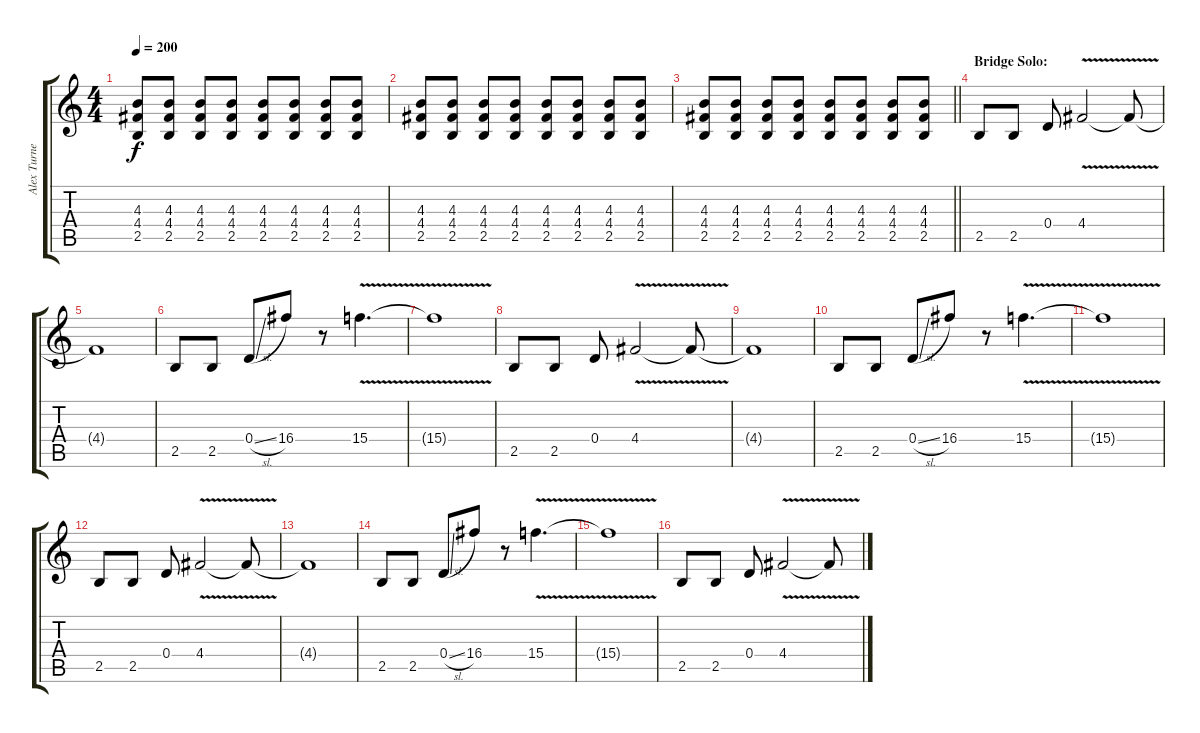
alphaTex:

\track ("Alex Turner (Guitar 1)" "Alex Turne") {instrument distortionguitar}
\staff {score tabs}
\tuning (E4 B3 G3 D3 A2 E2) {hide}
\ts (4 4)
\tempo 200
\clef g2
\ks c
(4.3 4.4 2.5).8{dy f} (4.3 4.4 2.5).8 (4.3 4.4 2.5).8 (4.3 4.4 2.5).8 (4.3 4.4 2.5).8 (4.3 4.4 2.5).8 (4.3 4.4 2.5).8 (4.3 4.4 2.5).8 |
(4.3 4.4 2.5).8 (4.3 4.4 2.5).8 (4.3 4.4 2.5).8 (4.3 4.4 2.5).8 (4.3 4.4 2.5).8 (4.3 4.4 2.5).8 (4.3 4.4 2.5).8 (4.3 4.4 2.5).8 |
\barLineRight lightlight
(4.3 4.4 2.5).8 (4.3 4.4 2.5).8 (4.3 4.4 2.5).8 (4.3 4.4 2.5).8 (4.3 4.4 2.5).8 (4.3 4.4 2.5).8 (4.3 4.4 2.5).8 (4.3 4.4 2.5).8 |
\section ("" "Bridge Solo:")
2.5.8{volume 16} 2.5.8 0.4.8 4.4{v}.2 4.4{t}.8 |
4.4{t}.1 |
2.5.8 2.5.8 0.4{sl}.8 16.4.8 r.8 15.4{v}.4{d} |
15.4{t}.1 |
2.5.8{volume 16} 2.5.8 0.4.8 4.4{v}.2 4.4{t}.8 |
4.4{t}.1 |
2.5.8 2.5.8 0.4{sl}.8 16.4.8 r.8 15.4{v}.4{d} |
15.4{t}.1 |
2.5.8{volume 16} 2.5.8 0.4.8 4.4{v}.2 4.4{t}.8 |
4.4{t}.1 |
2.5.8 2.5.8 0.4{sl}.8 16.4.8 r.8 15.4{v}.4{d} |
15.4{t}.1 |
2.5.8{volume 16} 2.5.8 0.4.8 4.4{v}.2 4.4{t}.8
